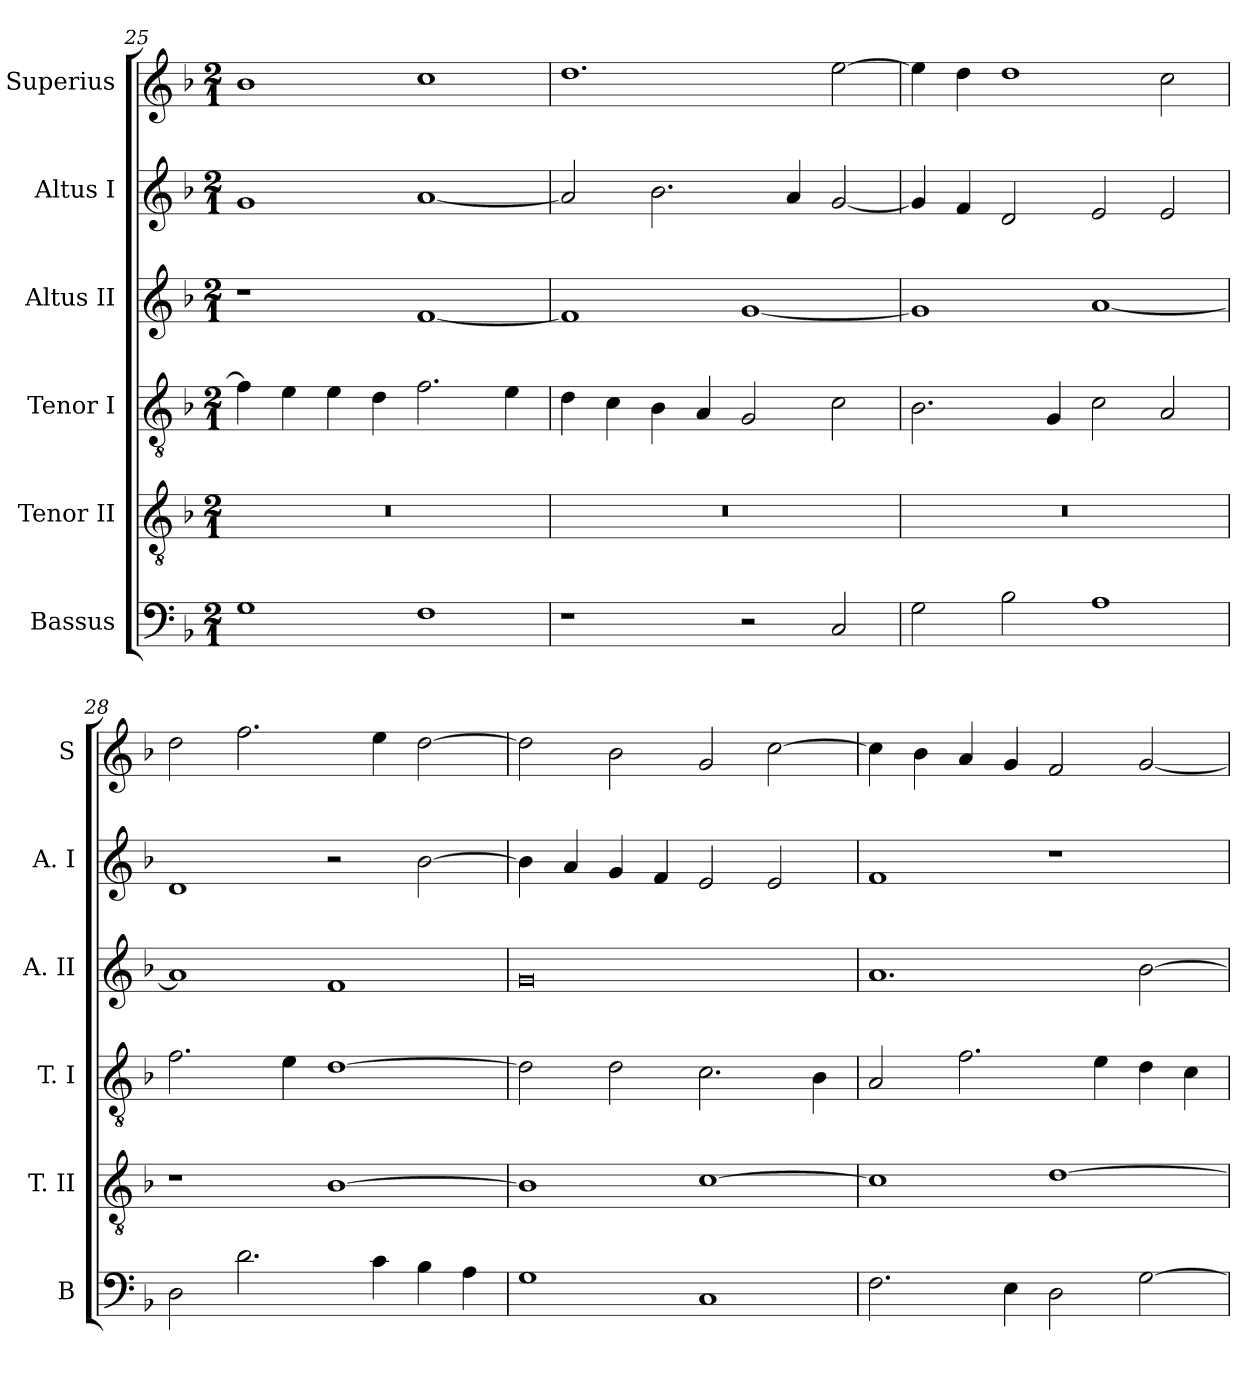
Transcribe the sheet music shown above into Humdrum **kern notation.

**kern	**kern	**kern	**kern	**kern	**kern
*part6	*part5	*part4	*part3	*part2	*part1
*staff6	*staff5	*staff4	*staff3	*staff2	*staff1
*I"Bassus	*I"Tenor II	*I"Tenor I	*I"Altus II	*I"Altus I	*I"Superius
*I'B	*I'T. II	*I'T. I	*I'A. II	*I'A. I	*I'S
*clefF4	*clefGv2	*clefGv2	*clefG2	*clefG2	*clefG2
*k[b-]	*k[b-]	*k[b-]	*k[b-]	*k[b-]	*k[b-]
*F:	*F:	*F:	*F:	*F:	*F:
*M2/1	*M2/1	*M2/1	*M2/1	*M2/1	*M2/1
=25	=25	=25	=25	=25	=25
1G	0r	4f]	1r	1g	1b-
.	.	4e	.	.	.
.	.	4e	.	.	.
.	.	4d	.	.	.
1F	.	2.f	[1f	[1a	1cc
.	.	4e	.	.	.
=26	=26	=26	=26	=26	=26
1r	0r	4d	1f]	2a]	1.dd
.	.	4c	.	.	.
.	.	4B-	.	2.b-	.
.	.	4A	.	.	.
2r	.	2G	[1g	.	.
.	.	.	.	4a	.
2C	.	2c	.	[2g	[2ee
=27	=27	=27	=27	=27	=27
2G	0r	2.B-	1g]	4g]	4ee]
.	.	.	.	4f	4dd
2B-	.	.	.	2d	1dd
.	.	4G	.	.	.
1A	.	2c	[1a	2e	.
.	.	2A	.	2e	2cc
=28	=28	=28	=28	=28	=28
2D	1r	2.f	1a]	1d	2dd
2.d	.	.	.	.	2.ff
.	.	4e	.	.	.
.	[1B-	[1d	1f	2r	.
4c	.	.	.	.	4ee
4B-	.	.	.	[2b-	[2dd
4A	.	.	.	.	.
=29	=29	=29	=29	=29	=29
1G	1B-]	2d]	0g	4b-]	2dd]
.	.	.	.	4a	.
.	.	2d	.	4g	2b-
.	.	.	.	4f	.
1C	[1c	2.c	.	2e	2g
.	.	.	.	2e	[2cc
.	.	4B-	.	.	.
=30	=30	=30	=30	=30	=30
2.F	1c]	2A	1.a	1f	4cc]
.	.	.	.	.	4b-
.	.	2.f	.	.	4a
4E	.	.	.	.	4g
2D	[1d	.	.	1r	2f
.	.	4e	.	.	.
[2G	.	4d	[2b-	.	[2g
.	.	4c	.	.	.
=	=	=	=	=	=
*-	*-	*-	*-	*-	*-
